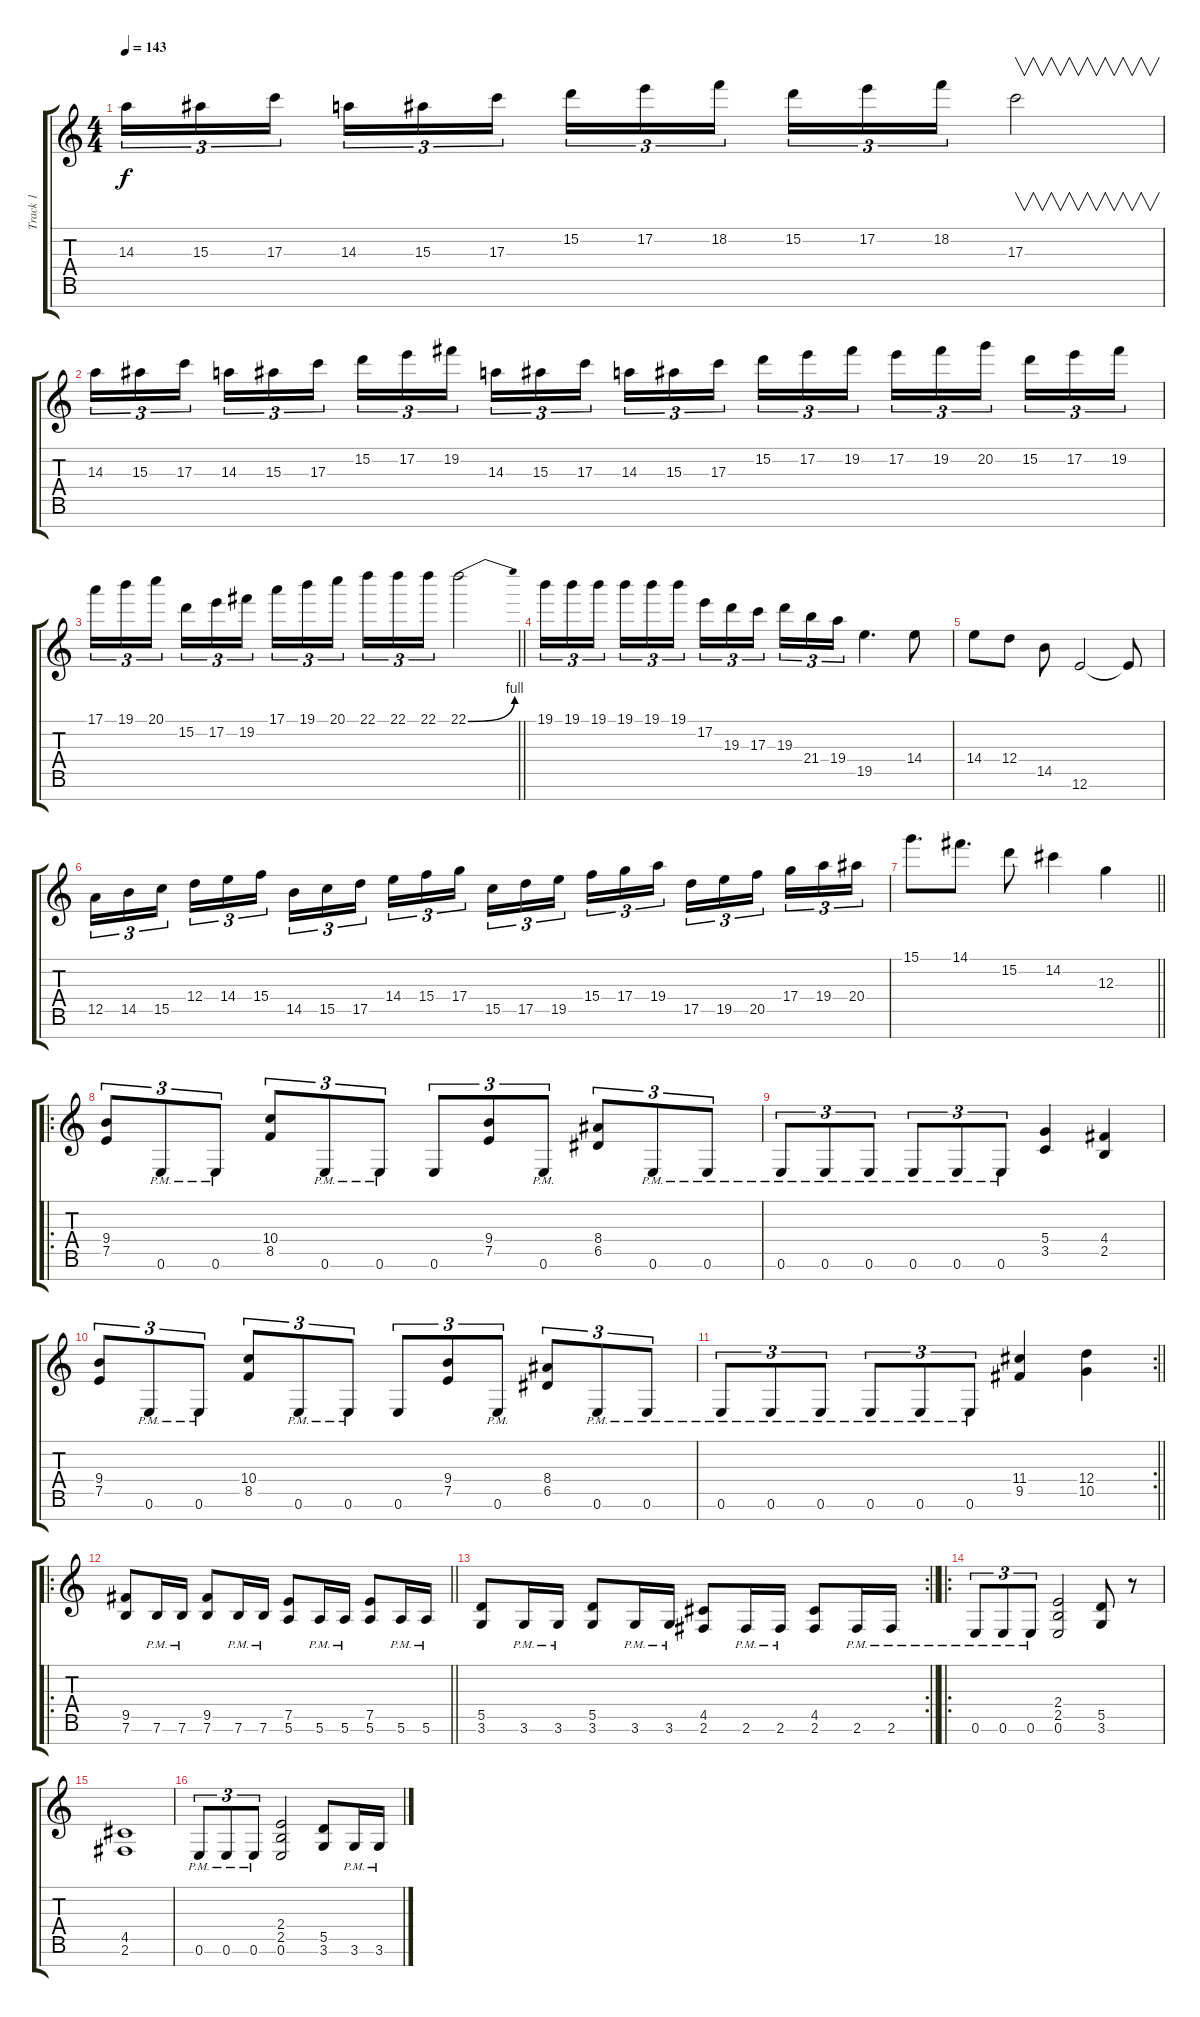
\track ("Track 1" "Track 1") {instrument distortionguitar}
\staff {score tabs}
\tuning (E4 B3 G3 D3 A2 E2 B1) {hide}
\ts (4 4)
\tempo 143
\clef g2
\ks c
14.3.16{tu (3 2) dy f} 15.3.16{tu (3 2)} 17.3.16{tu (3 2) beam splitsecondary} 14.3.16{tu (3 2)} 15.3.16{tu (3 2)} 17.3.16{tu (3 2)} 15.2.16{tu (3 2)} 17.2.16{tu (3 2)} 18.2.16{tu (3 2) beam splitsecondary} 15.2.16{tu (3 2)} 17.2.16{tu (3 2)} 18.2.16{tu (3 2)} 17.3.2{v} |
14.3.16{tu (3 2)} 15.3.16{tu (3 2)} 17.3.16{tu (3 2) beam splitsecondary} 14.3.16{tu (3 2)} 15.3.16{tu (3 2)} 17.3.16{tu (3 2)} 15.2.16{tu (3 2)} 17.2.16{tu (3 2)} 19.2.16{tu (3 2) beam splitsecondary} 14.3.16{tu (3 2)} 15.3.16{tu (3 2)} 17.3.16{tu (3 2)} 14.3.16{tu (3 2)} 15.3.16{tu (3 2)} 17.3.16{tu (3 2) beam splitsecondary} 15.2.16{tu (3 2)} 17.2.16{tu (3 2)} 19.2.16{tu (3 2)} 17.2.16{tu (3 2)} 19.2.16{tu (3 2)} 20.2.16{tu (3 2) beam splitsecondary} 15.2.16{tu (3 2)} 17.2.16{tu (3 2)} 19.2.16{tu (3 2)} |
\barLineRight lightlight
17.1.16{tu (3 2)} 19.1.16{tu (3 2)} 20.1.16{tu (3 2) beam splitsecondary} 15.2.16{tu (3 2)} 17.2.16{tu (3 2)} 19.2.16{tu (3 2)} 17.1.16{tu (3 2)} 19.1.16{tu (3 2)} 20.1.16{tu (3 2) beam splitsecondary} 22.1.16{tu (3 2)} 22.1.16{tu (3 2)} 22.1.16{tu (3 2)} 22.1{be (bend 0 0 60 4)}.2 |
19.1.16{tu (3 2)} 19.1.16{tu (3 2)} 19.1.16{tu (3 2) beam splitsecondary} 19.1.16{tu (3 2)} 19.1.16{tu (3 2)} 19.1.16{tu (3 2)} 17.2.16{tu (3 2)} 19.3.16{tu (3 2)} 17.3.16{tu (3 2) beam splitsecondary} 19.3.16{tu (3 2)} 21.4.16{tu (3 2)} 19.4.16{tu (3 2)} 19.5.4{d} 14.4.8 |
14.4.8 12.4.8 14.5.8 12.6.2 12.6{t}.8 |
12.5.16{tu (3 2)} 14.5.16{tu (3 2)} 15.5.16{tu (3 2) beam splitsecondary} 12.4.16{tu (3 2)} 14.4.16{tu (3 2)} 15.4.16{tu (3 2)} 14.5.16{tu (3 2)} 15.5.16{tu (3 2)} 17.5.16{tu (3 2) beam splitsecondary} 14.4.16{tu (3 2)} 15.4.16{tu (3 2)} 17.4.16{tu (3 2)} 15.5.16{tu (3 2)} 17.5.16{tu (3 2)} 19.5.16{tu (3 2) beam splitsecondary} 15.4.16{tu (3 2)} 17.4.16{tu (3 2)} 19.4.16{tu (3 2)} 17.5.16{tu (3 2)} 19.5.16{tu (3 2)} 20.5.16{tu (3 2) beam splitsecondary} 17.4.16{tu (3 2)} 19.4.16{tu (3 2)} 20.4.16{tu (3 2)} |
\barLineRight lightlight
15.1.8{d} 14.1.8{d} 15.2.8 14.2.4 12.3.4 |
\ro
\section ("" "")
(9.4 7.5).8{tu (3 2)} 0.6{pm}.8{tu (3 2)} 0.6{pm}.8{tu (3 2)} (10.4 8.5).8{tu (3 2)} 0.6{pm}.8{tu (3 2)} 0.6{pm}.8{tu (3 2)} 0.6.8{tu (3 2)} (9.4 7.5).8{tu (3 2)} 0.6{pm}.8{tu (3 2)} (8.4 6.5).8{tu (3 2)} 0.6{pm}.8{tu (3 2)} 0.6{pm}.8{tu (3 2)} |
0.6{pm}.8{tu (3 2)} 0.6{pm}.8{tu (3 2)} 0.6{pm}.8{tu (3 2)} 0.6{pm}.8{tu (3 2)} 0.6{pm}.8{tu (3 2)} 0.6{pm}.8{tu (3 2)} (5.4 3.5).4 (4.4 2.5).4 |
(9.4 7.5).8{tu (3 2)} 0.6{pm}.8{tu (3 2)} 0.6{pm}.8{tu (3 2)} (10.4 8.5).8{tu (3 2)} 0.6{pm}.8{tu (3 2)} 0.6{pm}.8{tu (3 2)} 0.6.8{tu (3 2)} (9.4 7.5).8{tu (3 2)} 0.6{pm}.8{tu (3 2)} (8.4 6.5).8{tu (3 2)} 0.6{pm}.8{tu (3 2)} 0.6{pm}.8{tu (3 2)} |
\rc 2
\barLineRight lightlight
0.6{pm}.8{tu (3 2)} 0.6{pm}.8{tu (3 2)} 0.6{pm}.8{tu (3 2)} 0.6{pm}.8{tu (3 2)} 0.6{pm}.8{tu (3 2)} 0.6{pm}.8{tu (3 2)} (11.4 9.5).4 (12.4 10.5).4 |
\ro
\section ("" "")
\barLineRight lightlight
(9.5 7.6).8 7.6{pm}.16 7.6{pm}.16 (9.5 7.6).8 7.6{pm}.16 7.6{pm}.16 (7.5 5.6).8 5.6{pm}.16 5.6{pm}.16 (7.5 5.6).8 5.6{pm}.16 5.6{pm}.16 |
\rc 2
\barLineRight lightlight
(5.5 3.6).8 3.6{pm}.16 3.6{pm}.16 (5.5 3.6).8 3.6{pm}.16 3.6{pm}.16 (4.5 2.6).8 2.6{pm}.16 2.6{pm}.16 (4.5 2.6).8 2.6{pm}.16 2.6{pm}.16 |
\ro
\section ("" "")
0.6{pm}.8{tu (3 2)} 0.6{pm}.8{tu (3 2)} 0.6{pm}.8{tu (3 2)} (2.4 2.5 0.6).2 (5.5 3.6).8 r.8 |
(4.5 2.6).1 |
0.6{pm}.8{tu (3 2)} 0.6{pm}.8{tu (3 2)} 0.6{pm}.8{tu (3 2)} (2.4 2.5 0.6).2 (5.5 3.6).8 3.6{pm}.16 3.6{pm}.16
